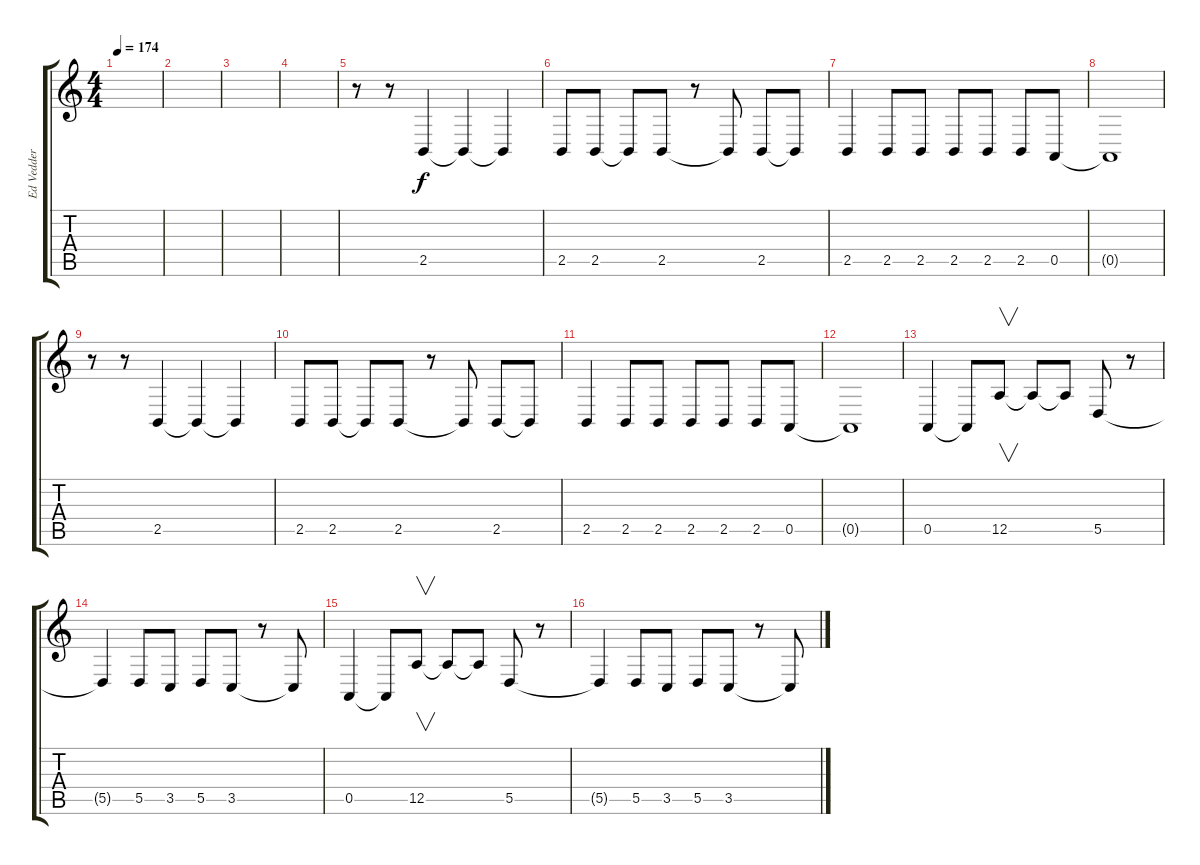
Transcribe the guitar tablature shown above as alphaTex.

\track ("Ed Vedder" "Ed Vedder") {instrument shanai}
\staff {score tabs}
\tuning (E4 B3 G3 D3 A2 E2) {hide}
\ts (4 4)
\tempo 174
\clef g2
\ks c
|
|
|
|
r.8 r.8 2.5.4 2.5{t}.4 2.5{t}.4 |
2.5.8 2.5.8 2.5{t}.8 2.5.8 r.8 2.5{t}.8 2.5.8 2.5{t}.8 |
2.5.4 2.5.8 2.5.8 2.5.8 2.5.8 2.5.8 0.5.8 |
0.5{t}.1 |
r.8 r.8 2.5.4 2.5{t}.4 2.5{t}.4 |
2.5.8 2.5.8 2.5{t}.8 2.5.8 r.8 2.5{t}.8 2.5.8 2.5{t}.8 |
2.5.4 2.5.8 2.5.8 2.5.8 2.5.8 2.5.8 0.5.8 |
0.5{t}.1 |
0.5.4 0.5{t}.8 12.5.8{v} 12.5{t}.8 12.5{t}.8 5.5.8 r.8 |
5.5{t}.4 5.5.8 3.5.8 5.5.8 3.5.8 r.8 3.5{t}.8 |
0.5.4 0.5{t}.8 12.5.8{v} 12.5{t}.8 12.5{t}.8 5.5.8 r.8 |
5.5{t}.4 5.5.8 3.5.8 5.5.8 3.5.8 r.8 3.5{t}.8
